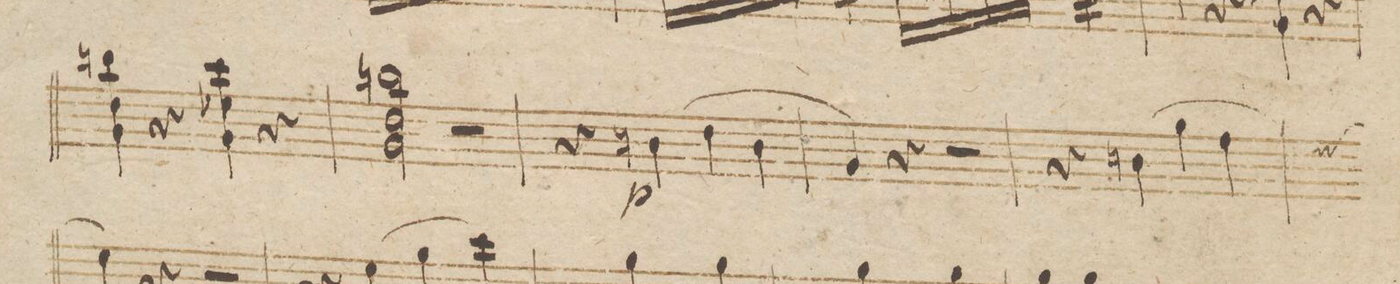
**kern	**dynam
*I"Violino 1mo	*
*clefG2	*
*k[b-]	*
*met(c)	*
*M4/4	*
4bbn\ 4dd\ 4g\	.
4r	.
4ccc\ 4ee-X\ 4g\	.
4r	.
=38	=38
2bbn\ 2dd\ 2g\	.
2r	.
=39	=39
4r	.
(>4bn\	p
4dd\	.
4b\	.
=40	=40
4g/)	.
4r	.
2r	.
=41	=41
4r	.
(>4bn\	.
4gg\	.
4ff\	.
*custos:ee	*
=42	=42
*-	*-
